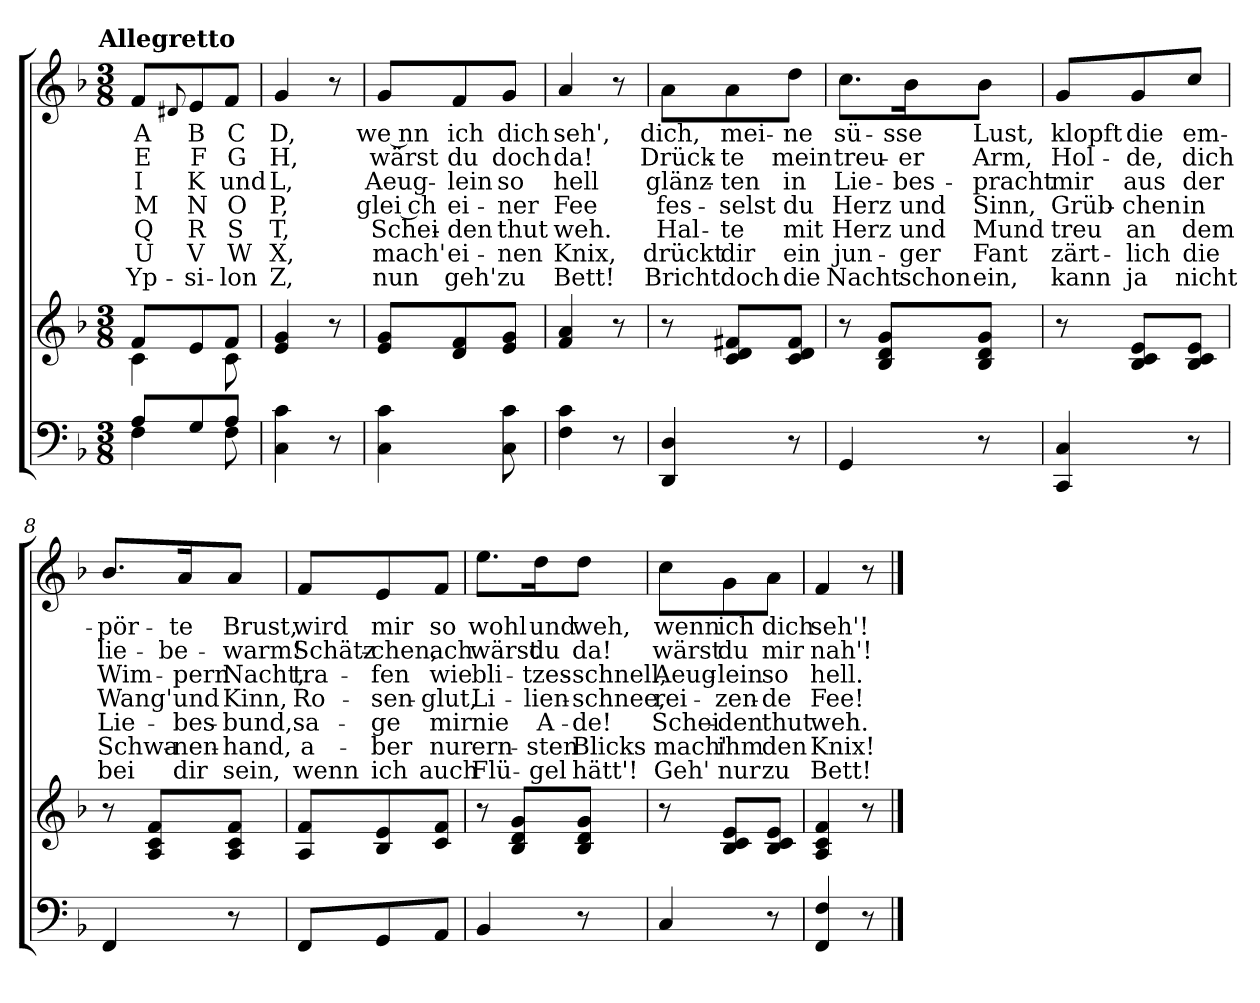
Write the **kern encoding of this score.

**kern	**kern	**kern	**text	**text	**text	**text	**text	**text	**text
*part2	*part2	*part1	*part1	*part1	*part1	*part1	*part1	*part1	*part1
*staff3	*staff2	*staff1	*staff1	*staff1	*staff1	*staff1	*staff1	*staff1	*staff1
*clefF4	*clefG2	*clefG2	*	*	*	*	*	*	*
*k[b-]	*k[b-]	*k[b-]	*	*	*	*	*	*	*
!!LO:TX:omd:t=Allegretto
*M3/8	*M3/8	*M3/8	*	*	*	*	*	*	*
*MM100	*MM100	*MM100	*	*	*	*	*	*	*
=1	=1	=1	=1	=1	=1	=1	=1	=1	=1
*^	*^	*	*	*	*	*	*	*	*
!	!	!	!	!	!	!	!	!	!	!	!LO:LY:B
8AL	4F	8fL	4c	8f/L	A	E	I	M	Q	U	Yp-
.	.	.	.	8qqd#X/	.	.	.	.	.	.	.
8G	.	8e	.	8e/	B	F	K	N	R	V	-si-
!	!	!	!	!	!	!	!LO:LY:Bi	!	!	!	!
8AJ	8F	8fJ	8c	8f/J	C	G	und	O	S	W	-lon
*v	*v	*	*	*	*	*	*	*	*	*	*
*	*v	*v	*	*	*	*	*	*	*	*
=2	=2	=2	=2	=2	=2	=2	=2	=2	=2
4C 4c	4e 4g	4g	D,	H,	L,	P,	T,	X,	Z,
8r	8r	8r	.	.	.	.	.	.	.
=3	=3	=3	=3	=3	=3	=3	=3	=3	=3
4C 4c	8e 8gL	8g/L	we nn	wärst	Aeug-	glei ch	Schei-	mach'	nun
.	8d 8f	8f/	ich	du	-lein	ei-	-den	ei-	geh'
8C 8c	8e 8gJ	8g/J	dich	doch	so	-ner	thut	-nen	zu
=4	=4	=4	=4	=4	=4	=4	=4	=4	=4
4F 4c	4f 4a	4a	seh',	da!	hell	Fee	weh.	Knix,	Bett!
8r	8r	8r	.	.	.	.	.	.	.
=5	=5	=5	=5	=5	=5	=5	=5	=5	=5
4DD 4D	8r	8a\L	dich,	Drück-	glänz-	fes-	Hal-	drückt	Bricht
.	8c 8d 8f#XL	8a\	mei-	-te	-ten	-selst	-te	dir	doch
8r	8c 8d 8f#J	8dd\J	-ne	mein	in	du	mit	ein	die
=6	=6	=6	=6	=6	=6	=6	=6	=6	=6
4GG	8r	8.cc\L	sü-	treu-	Lie-	Herz	Herz	jun-	Nacht
.	8B- 8d 8gL	.	.	.	.	.	.	.	.
.	.	16b-\K	-sse	-er	-bes-	und	und	-ger	schon
8r	8B- 8d 8gJ	8b-\J	Lust,	Arm,	-pracht	Sinn,	Mund	Fant	ein,
=7	=7	=7	=7	=7	=7	=7	=7	=7	=7
4CC 4C	8r	8g/L	klopft	Hol-	mir	Grüb-	treu	zärt-	kann
.	8B- 8c 8eL	8g/	die	-de,	aus	-chen	an	-lich	ja
8r	8B- 8c 8eJ	8cc/J	em-	dich	der	in	dem	die	nicht
=8	=8	=8	=8	=8	=8	=8	=8	=8	=8
4FF	8r	8.b-/L	-pör-	lie-	Wim-	Wang'	Lie-	Schwa-	bei
.	8A 8c 8fL	.	.	.	.	.	.	.	.
.	.	16a/K	-te	-be-	-pern	und	-bes-	-nen-	dir
8r	8A 8c 8fJ	8a/J	Brust,	warm!	Nacht,	Kinn,	-bund,	-hand,	sein,
=9	=9	=9	=9	=9	=9	=9	=9	=9	=9
8FFL	8A 8fL	8f/L	wird	Schätz-	tra-	Ro-	sa-	a-	wenn
8GG	8B- 8e	8e/	mir	-chen,	-fen	-sen-	-ge	-ber	ich
8AAJ	8c 8fJ	8f/J	so	ach	wie	-glut,	mir	nur	auch
=10	=10	=10	=10	=10	=10	=10	=10	=10	=10
4BB-	8r	8.ee\L	wohl	wärst	bli-	Li-	nie	ern-	Flü-
.	8B- 8d 8gL	.	.	.	.	.	.	.	.
.	.	16dd\K	und	du	-tzes-	-lien-	A-	-sten	-gel
8r	8B- 8d 8gJ	8dd\J	weh,	da!	-schnell,	schnee,	de!	Blicks	hätt'!
=11	=11	=11	=11	=11	=11	=11	=11	=11	=11
4C	8r	8cc\L	wenn	wärst	Aeug-	rei-	Schei-	mach'	Geh'
.	8B- 8c 8eL	8g\	ich	du	-lein	-zen-	-den	ihm	nur
8r	8B- 8c 8eJ	8a\J	dich	mir	so	-de	thut	den	zu
=12	=12	=12	=12	=12	=12	=12	=12	=12	=12
4FF 4F	4A 4c 4f	4f	seh'!	nah'!	hell.	Fee!	weh.	Knix!	Bett!
8r	8r	8r	.	.	.	.	.	.	.
==	==	==	==	==	==	==	==	==	==
*-	*-	*-	*-	*-	*-	*-	*-	*-	*-
